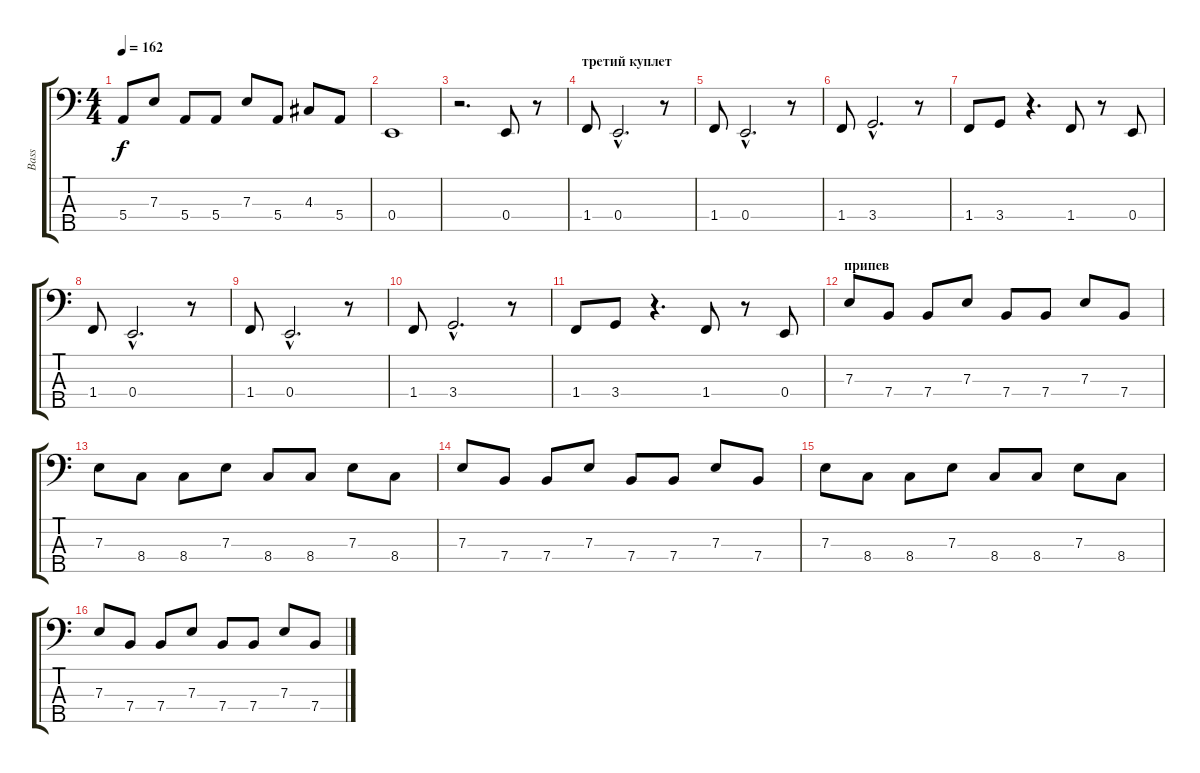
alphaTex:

\track ("Bass" "Bass") {instrument electricbasspick}
\staff {score tabs}
\tuning (G2 D2 A1 E1 B0) {hide}
\ts (4 4)
\tempo 162
\clef f4
\ks c
5.4.8{dy f} 7.3.8 5.4.8 5.4.8 7.3.8 5.4.8 4.3.8 5.4.8 |
0.4.1 |
r.2{d} 0.4.8 r.8 |
\section ("" "третий куплет")
1.4.8 0.4{hac}.2{d} r.8 |
1.4.8 0.4{hac}.2{d} r.8 |
1.4.8 3.4{hac}.2{d} r.8 |
1.4.8 3.4.8 r.4{d} 1.4.8 r.8 0.4.8 |
1.4.8 0.4{hac}.2{d} r.8 |
1.4.8 0.4{hac}.2{d} r.8 |
1.4.8 3.4{hac}.2{d} r.8 |
1.4.8 3.4.8 r.4{d} 1.4.8 r.8 0.4.8 |
\section ("" "припев")
7.3.8 7.4.8 7.4.8 7.3.8 7.4.8 7.4.8 7.3.8 7.4.8 |
7.3.8 8.4.8 8.4.8 7.3.8 8.4.8 8.4.8 7.3.8 8.4.8 |
7.3.8 7.4.8 7.4.8 7.3.8 7.4.8 7.4.8 7.3.8 7.4.8 |
7.3.8 8.4.8 8.4.8 7.3.8 8.4.8 8.4.8 7.3.8 8.4.8 |
7.3.8 7.4.8 7.4.8 7.3.8 7.4.8 7.4.8 7.3.8 7.4.8
